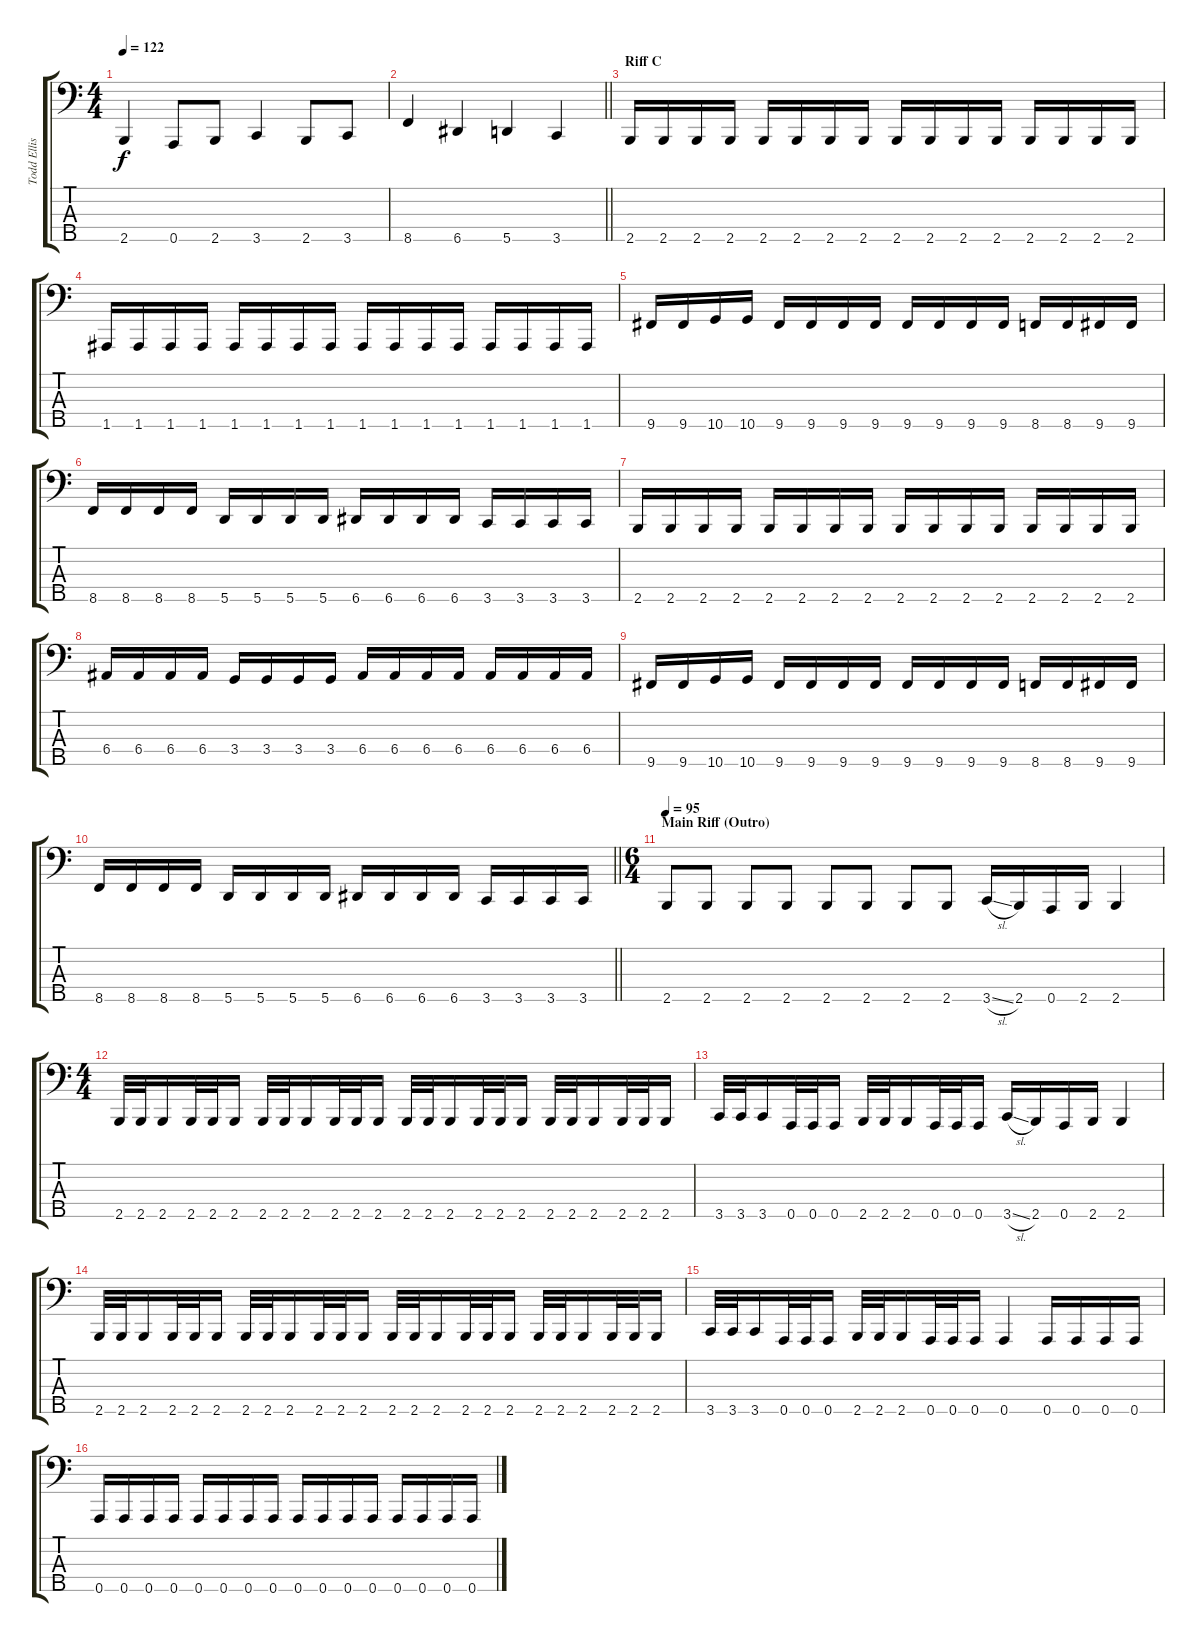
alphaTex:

\track ("Todd Ellis" "Todd Ellis") {instrument electricbassfinger}
\staff {score tabs}
\tuning (G2 D2 A1 E1 A0) {hide}
\ts (4 4)
\tempo 122
\clef f4
\ks c
2.5.4{dy f} 0.5.8 2.5.8 3.5.4 2.5.8 3.5.8 |
\barLineRight lightlight
8.5.4 6.5.4 5.5.4 3.5.4 |
\section ("" "Riff C")
2.5.16 2.5.16 2.5.16 2.5.16 2.5.16 2.5.16 2.5.16 2.5.16 2.5.16 2.5.16 2.5.16 2.5.16 2.5.16 2.5.16 2.5.16 2.5.16 |
1.5.16 1.5.16 1.5.16 1.5.16 1.5.16 1.5.16 1.5.16 1.5.16 1.5.16 1.5.16 1.5.16 1.5.16 1.5.16 1.5.16 1.5.16 1.5.16 |
9.5.16 9.5.16 10.5.16 10.5.16 9.5.16 9.5.16 9.5.16 9.5.16 9.5.16 9.5.16 9.5.16 9.5.16 8.5.16 8.5.16 9.5.16 9.5.16 |
8.5.16 8.5.16 8.5.16 8.5.16 5.5.16 5.5.16 5.5.16 5.5.16 6.5.16 6.5.16 6.5.16 6.5.16 3.5.16 3.5.16 3.5.16 3.5.16 |
2.5.16 2.5.16 2.5.16 2.5.16 2.5.16 2.5.16 2.5.16 2.5.16 2.5.16 2.5.16 2.5.16 2.5.16 2.5.16 2.5.16 2.5.16 2.5.16 |
6.4.16 6.4.16 6.4.16 6.4.16 3.4.16 3.4.16 3.4.16 3.4.16 6.4.16 6.4.16 6.4.16 6.4.16 6.4.16 6.4.16 6.4.16 6.4.16 |
9.5.16 9.5.16 10.5.16 10.5.16 9.5.16 9.5.16 9.5.16 9.5.16 9.5.16 9.5.16 9.5.16 9.5.16 8.5.16 8.5.16 9.5.16 9.5.16 |
\barLineRight lightlight
8.5.16 8.5.16 8.5.16 8.5.16 5.5.16 5.5.16 5.5.16 5.5.16 6.5.16 6.5.16 6.5.16 6.5.16 3.5.16 3.5.16 3.5.16 3.5.16 |
\ts (6 4)
\section ("" "Main Riff (Outro)")
\tempo 95
2.5.8 2.5.8 2.5.8 2.5.8 2.5.8 2.5.8 2.5.8 2.5.8 3.5{sl}.16 2.5.16 0.5.16 2.5.16 2.5.4 |
\ts (4 4)
2.5.32 2.5.32 2.5.16 2.5.32 2.5.32 2.5.16 2.5.32 2.5.32 2.5.16 2.5.32 2.5.32 2.5.16 2.5.32 2.5.32 2.5.16 2.5.32 2.5.32 2.5.16 2.5.32 2.5.32 2.5.16 2.5.32 2.5.32 2.5.16 |
3.5.32 3.5.32 3.5.16 0.5.32 0.5.32 0.5.16 2.5.32 2.5.32 2.5.16 0.5.32 0.5.32 0.5.16 3.5{sl}.16 2.5.16 0.5.16 2.5.16 2.5.4 |
2.5.32 2.5.32 2.5.16 2.5.32 2.5.32 2.5.16 2.5.32 2.5.32 2.5.16 2.5.32 2.5.32 2.5.16 2.5.32 2.5.32 2.5.16 2.5.32 2.5.32 2.5.16 2.5.32 2.5.32 2.5.16 2.5.32 2.5.32 2.5.16 |
3.5.32 3.5.32 3.5.16 0.5.32 0.5.32 0.5.16 2.5.32 2.5.32 2.5.16 0.5.32 0.5.32 0.5.16 0.5.4 0.5.16 0.5.16 0.5.16 0.5.16 |
0.5.16 0.5.16 0.5.16 0.5.16 0.5.16 0.5.16 0.5.16 0.5.16 0.5.16 0.5.16 0.5.16 0.5.16 0.5.16 0.5.16 0.5.16 0.5.16
